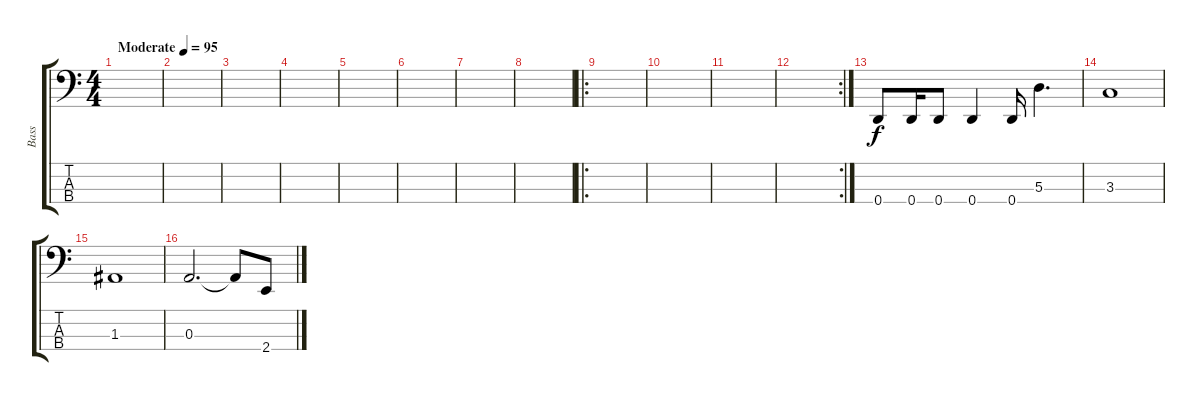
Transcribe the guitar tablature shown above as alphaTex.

\track ("Bass" "Bass") {instrument fretlessbass}
\staff {score tabs}
\tuning (G2 D2 A1 D1) {hide}
\ts (4 4)
\tempo (95 "Moderate")
\clef f4
\ks c
|
|
|
|
|
|
|
|
\ro
|
|
|
\rc 2
|
0.4.8 0.4.16 0.4.8 0.4.4 0.4.16 5.3.4{d} |
3.3.1 |
1.3.1 |
0.3.2{d} 0.3{t}.8 2.4.8
